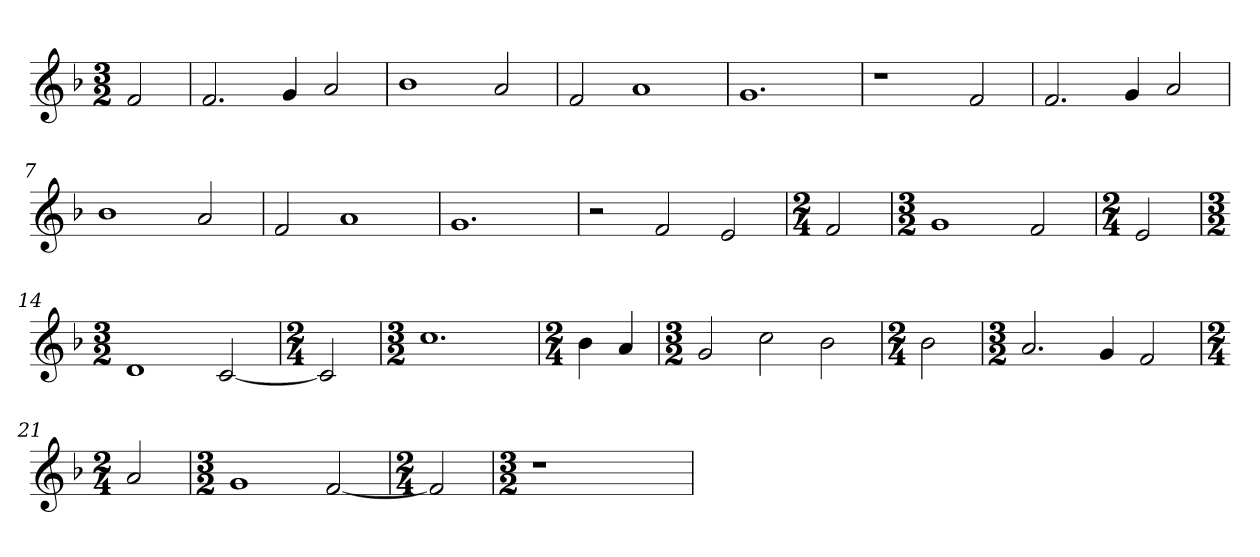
**kern
*part1
*staff1
*clefG2
*k[b-]
*F:
*M3/2
=
2f
=1
2.f
4g
2a
=2
1b-
2a
=3
2f
1a
=4
1.g
=5
1r
2f
=6
2.f
4g
2a
=7
1b-
2a
=8
2f
1a
=9
1.g
=10
2r
2f
2e
=11
*M2/4
2f
=12
*M3/2
1g
2f
=13
*M2/4
2e
=14
*M3/2
1d
[2c
=15
*M2/4
2c]
=16
*M3/2
1.cc
=17
*M2/4
4b-
4a
=18
*M3/2
2g
2cc
2b-
=19
*M2/4
2b-
=20
*M3/2
2.a
4g
2f
=21
*M2/4
2a
=22
*M3/2
1g
[2f
=23
*M2/4
2f]
=24
*M3/2
1r
2ryy
=
*-
